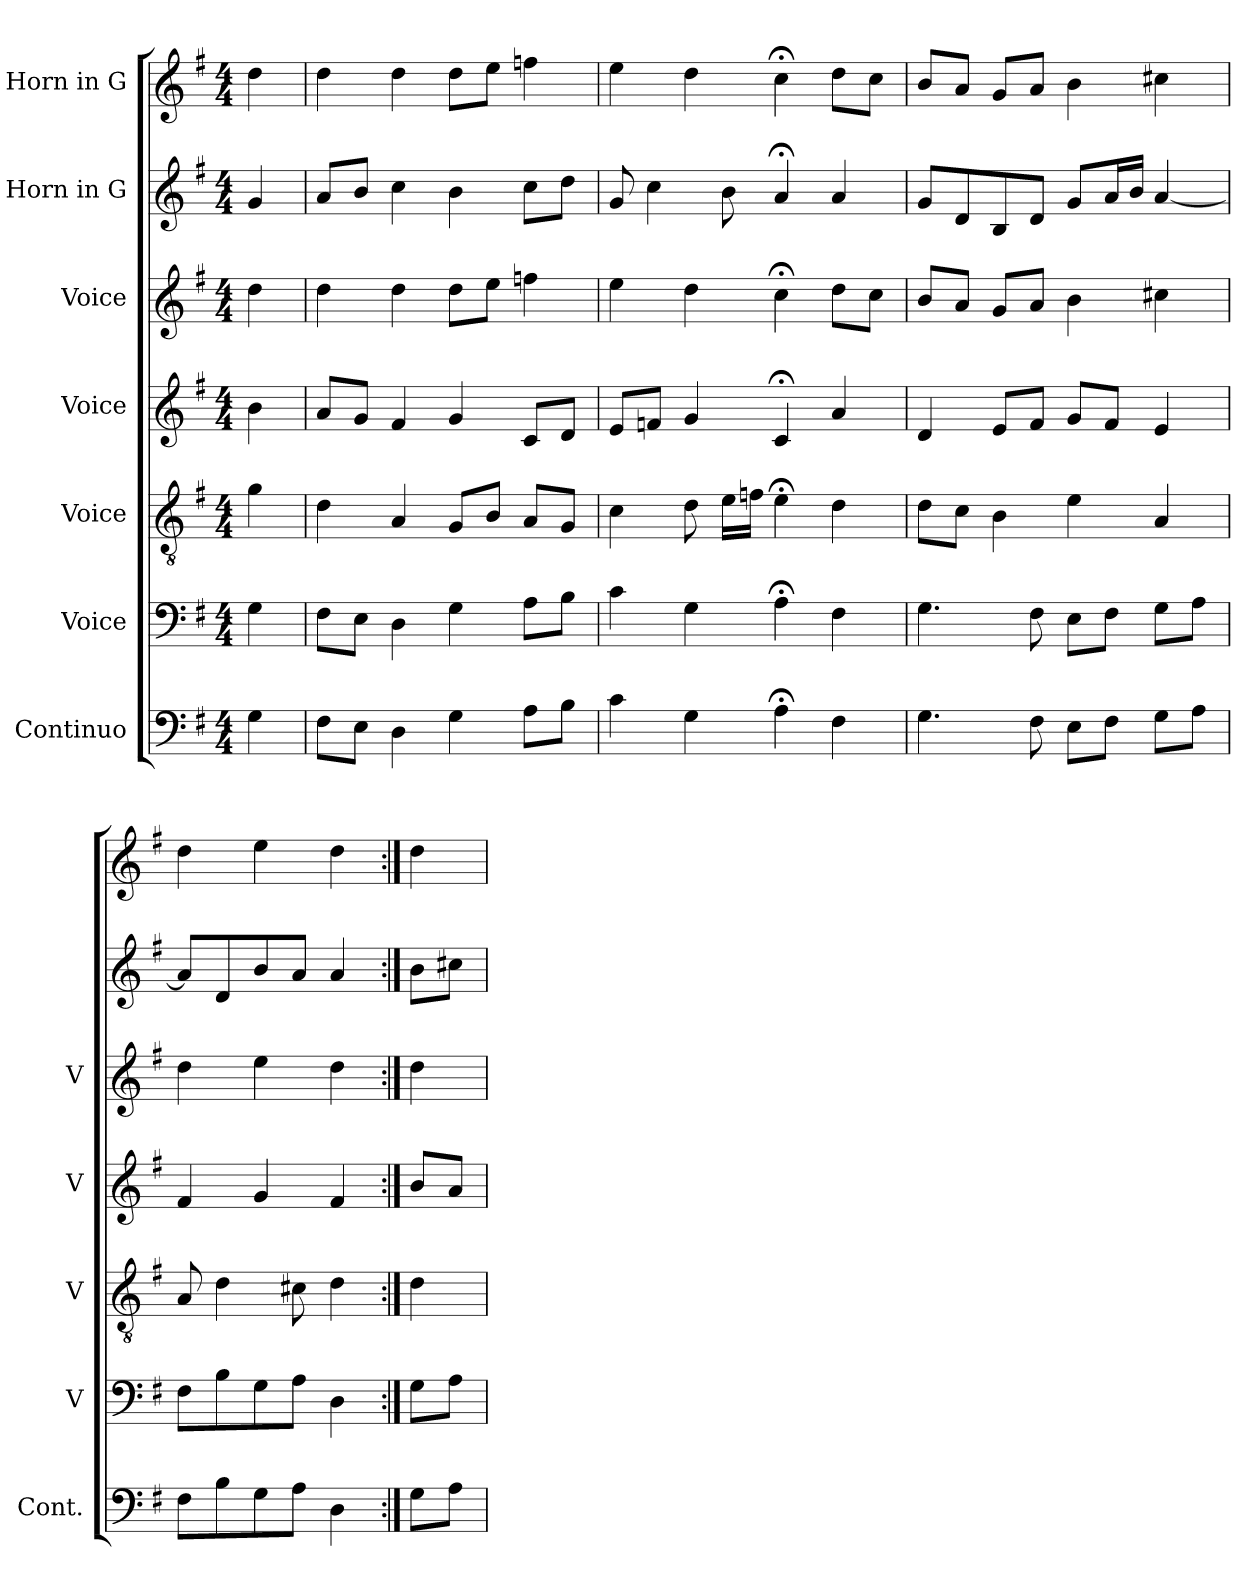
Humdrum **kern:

**kern	**kern	**kern	**kern	**kern	**kern	**kern
*part7	*part6	*part5	*part4	*part3	*part2	*part1
*staff7	*staff6	*staff5	*staff4	*staff3	*staff2	*staff1
*I"Continuo	*I"Voice	*I"Voice	*I"Voice	*I"Voice	*I"Horn in G	*I"Horn in G
*I'Cont.	*I'V	*I'V	*I'V	*I'V	*	*
*clefF4	*clefF4	*clefGv2	*clefG2	*clefG2	*clefG2	*clefG2
*k[f#]	*k[f#]	*k[f#]	*k[f#]	*k[f#]	*k[f#]	*k[f#]
*M4/4	*M4/4	*M4/4	*M4/4	*M4/4	*M4/4	*M4/4
=	=	=	=	=	=	=
4G	4G	4g	4b	4dd	4g	4dd
=2	=2	=2	=2	=2	=2	=2
8F#L	8F#L	4d	8aL	4dd	8aL	4dd
8EJ	8EJ	.	8gJ	.	8bJ	.
4D	4D	4A	4f#	4dd	4cc	4dd
4G	4G	8GL	4g	8ddL	4b	8ddL
.	.	8BJ	.	8eeJ	.	8eeJ
8AL	8AL	8AL	8cL	4ffn	8ccL	4ffn
8BJ	8BJ	8GJ	8dJ	.	8ddJ	.
=3	=3	=3	=3	=3	=3	=3
4c	4c	4c	8eL	4ee	8g	4ee
.	.	.	8fnJ	.	4cc	.
4G	4G	8d	4g	4dd	.	4dd
.	.	16eLL	.	.	8b	.
.	.	16fnJJ	.	.	.	.
4A;<	4A;<	4e;<	4c;<	4cc;<	4a;<	4cc;<
4F#	4F#	4d	4a	8ddL	4a	8ddL
.	.	.	.	8ccJ	.	8ccJ
=4	=4	=4	=4	=4	=4	=4
4.G	4.G	8dL	4d	8bL	8gL	8bL
.	.	8cJ	.	8aJ	8d	8aJ
.	.	4B	8eL	8gL	8B	8gL
8F#	8F#	.	8f#J	8aJ	8dJ	8aJ
8EL	8EL	4e	8gL	4b	8gL	4b
8F#J	8F#J	.	8f#J	.	16aL	.
.	.	.	.	.	16bJJ	.
8GL	8GL	4A	4e	4cc#X	[4a	4cc#X
8AJ	8AJ	.	.	.	.	.
=	=	=	=	=	=	=
8F#L	8F#L	8A	4f#	4dd	8aL]	4dd
8B	8B	4d	.	.	8d	.
8G	8G	.	4g	4ee	8b	4ee
8AJ	8AJ	8c#X	.	.	8aJ	.
4D	4D	4d	4f#	4dd	4a	4dd
=5:|!	=5:|!	=5:|!	=5:|!	=5:|!	=5:|!	=5:|!
8GL	8GL	4d	8bL	4dd	8bL	4dd
8AJ	8AJ	.	8aJ	.	8cc#XJ	.
=	=	=	=	=	=	=
*-	*-	*-	*-	*-	*-	*-
